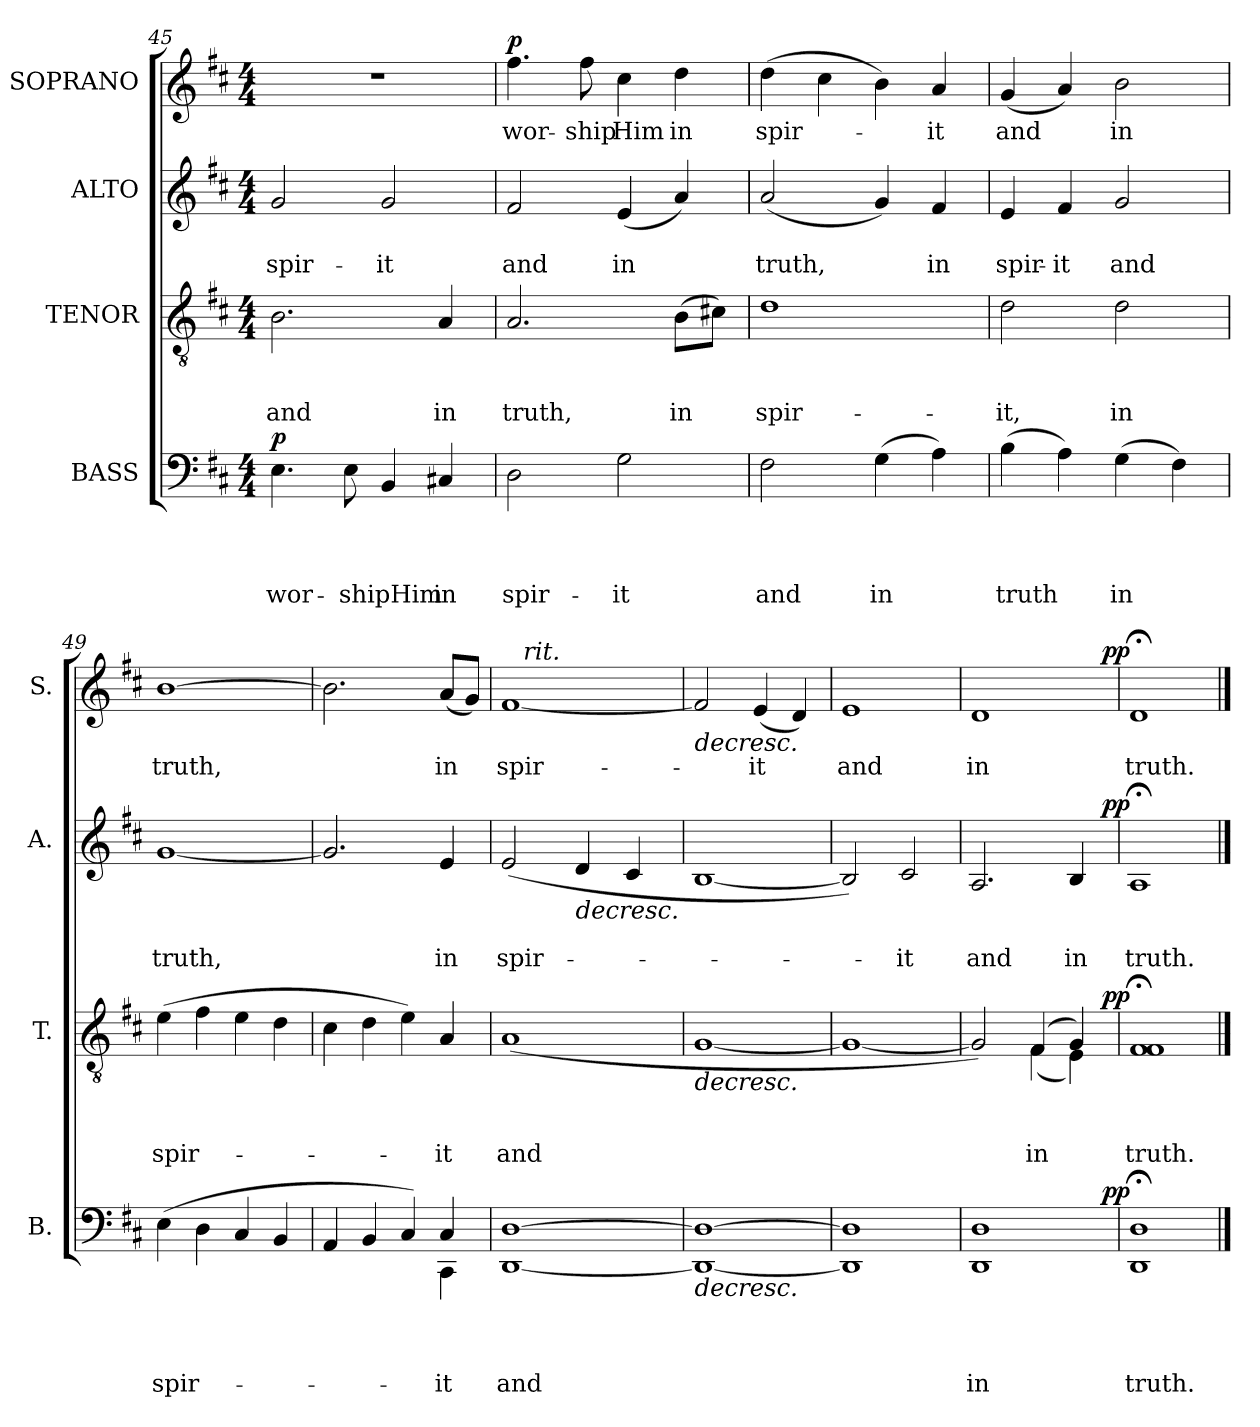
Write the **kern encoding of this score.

**kern	**text	**text	**text	**text	**dynam	**kern	**text	**text	**text	**dynam	**kern	**text	**text	**dynam	**kern	**text	**dynam
*part4	*part4	*part4	*part4	*part4	*part4	*part3	*part3	*part3	*part3	*part3	*part2	*part2	*part2	*part2	*part1	*part1	*part1
*staff4	*staff4	*staff4	*staff4	*staff4	*staff4	*staff3	*staff3	*staff3	*staff3	*staff3	*staff2	*staff2	*staff2	*staff2	*staff1	*staff1	*staff1
*I"BASS	*	*	*	*	*	*I"TENOR	*	*	*	*	*I"ALTO	*	*	*	*I"SOPRANO	*	*
*I'B.	*	*	*	*	*	*I'T.	*	*	*	*	*I'A.	*	*	*	*I'S.	*	*
*clefF4	*	*	*	*	*	*clefGv2	*	*	*	*	*clefG2	*	*	*	*clefG2	*	*
*k[f#c#]	*	*	*	*	*	*k[f#c#]	*	*	*	*	*k[f#c#]	*	*	*	*k[f#c#]	*	*
*D:	*	*	*	*	*	*D:	*	*	*	*	*D:	*	*	*	*D:	*	*
*M4/4	*	*	*	*	*	*M4/4	*	*	*	*	*M4/4	*	*	*	*M4/4	*	*
=45	=45	=45	=45	=45	=45	=45	=45	=45	=45	=45	=45	=45	=45	=45	=45	=45	=45
!	!	!	!	!LO:LY:b	!LO:DY:a	!	!	!	!LO:LY:b	!	!	!	!LO:LY:b	!	!	!	!
4.E\	.	.	.	wor-	p	2.B\	.	.	and	.	2g/	.	spir-	.	1r	.	.
!	!	!	!	!LO:LY:b	!	!	!	!	!	!	!	!	!	!	!	!	!
8E\	.	.	.	-shipHim	.	.	.	.	.	.	.	.	.	.	.	.	.
!	!	!	!	!	!	!	!	!	!	!	!	!	!LO:LY:b	!	!	!	!
4BB/	.	.	.	.	.	.	.	.	.	.	2g/	.	-it	.	.	.	.
!	!	!	!	!LO:LY:b	!	!	!	!	!LO:LY:b	!	!	!	!	!	!	!	!
4C#X/	.	.	.	in	.	4A/	.	.	in	.	.	.	.	.	.	.	.
=46	=46	=46	=46	=46	=46	=46	=46	=46	=46	=46	=46	=46	=46	=46	=46	=46	=46
!	!	!	!	!LO:LY:b	!	!	!	!	!LO:LY:b	!	!	!	!LO:LY:b	!	!	!LO:LY:b	!LO:DY:a
2D\	.	.	.	spir-	.	2.A/	.	.	truth,	.	2f#/	.	and	.	4.ff#\	wor-	p
!	!	!	!	!	!	!	!	!	!	!	!	!	!	!	!	!LO:LY:b	!
.	.	.	.	.	.	.	.	.	.	.	.	.	.	.	8ff#\	-ship	.
!	!	!	!	!LO:LY:b	!	!	!	!	!	!	!	!	!LO:LY:b	!	!	!LO:LY:b	!
2G\	.	.	.	-it	.	.	.	.	.	.	(<4e/	.	in	.	4cc#\	Him	.
!	!	!	!	!	!	!	!	!	!LO:LY:b	!	!	!	!	!	!	!LO:LY:b	!
.	.	.	.	.	.	(>8B\L	.	.	in	.	4a/)	.	.	.	4dd\	in	.
.	.	.	.	.	.	8c#X\J)	.	.	.	.	.	.	.	.	.	.	.
=47	=47	=47	=47	=47	=47	=47	=47	=47	=47	=47	=47	=47	=47	=47	=47	=47	=47
!	!	!	!	!LO:LY:b	!	!	!	!	!LO:LY:b	!	!	!	!LO:LY:b	!	!	!LO:LY:b	!
2F#\	.	.	.	and	.	1d	.	.	spir-	.	(<2a/	.	truth,	.	(>4dd\	spir-	.
.	.	.	.	.	.	.	.	.	.	.	.	.	.	.	4cc#\	.	.
!	!	!	!	!LO:LY:b	!	!	!	!	!	!	!	!	!	!	!	!	!
(>4G\	.	.	.	in	.	.	.	.	.	.	4g/)	.	.	.	4b\)	.	.
!	!	!	!	!	!	!	!	!	!	!	!	!	!LO:LY:b	!	!	!LO:LY:b	!
4A\)	.	.	.	.	.	.	.	.	.	.	4f#/	.	in	.	4a/	-it	.
!!LO:LB:g=z
=48	=48	=48	=48	=48	=48	=48	=48	=48	=48	=48	=48	=48	=48	=48	=48	=48	=48
!	!	!	!	!LO:LY:b	!	!	!	!	!LO:LY:b	!	!	!	!LO:LY:b	!	!	!LO:LY:b	!
(>4B\	.	.	.	truth	.	2d\	.	.	-it,	.	4e/	.	spir-	.	(<4g/	and	.
!	!	!	!	!	!	!	!	!	!	!	!	!	!LO:LY:b:rj	!	!	!	!
4A\)	.	.	.	.	.	.	.	.	.	.	4f#/	.	-it	.	4a/)	.	.
!	!	!	!	!LO:LY:b	!	!	!	!	!LO:LY:b	!	!	!	!LO:LY:b	!	!	!LO:LY:b	!
(>4G\	.	.	.	in	.	2d\	.	.	in	.	2g/	.	and	.	2b\	in	.
4F#\)	.	.	.	.	.	.	.	.	.	.	.	.	.	.	.	.	.
=49	=49	=49	=49	=49	=49	=49	=49	=49	=49	=49	=49	=49	=49	=49	=49	=49	=49
!	!	!	!	!LO:LY:b	!	!	!	!	!LO:LY:b	!	!	!	!LO:LY:b	!	!	!LO:LY:b	!
(>4E\	.	.	.	spir-	.	(>4e\	.	.	spir-	.	[<1g	.	truth,	.	[>1b	truth,	.
4D\	.	.	.	.	.	4f#\	.	.	.	.	.	.	.	.	.	.	.
4C#/	.	.	.	.	.	4e\	.	.	.	.	.	.	.	.	.	.	.
4BB/	.	.	.	.	.	4d\	.	.	.	.	.	.	.	.	.	.	.
=50	=50	=50	=50	=50	=50	=50	=50	=50	=50	=50	=50	=50	=50	=50	=50	=50	=50
*^	*	*	*	*	*	*	*	*	*	*	*	*	*	*	*	*	*
4AA/	2.ryy	.	.	.	.	.	4c#\	.	.	.	.	2.g/]	.	.	.	2.b\]	.	.
4BB/	.	.	.	.	.	.	4d\	.	.	.	.	.	.	.	.	.	.	.
4C#/)	.	.	.	.	.	.	4e\)	.	.	.	.	.	.	.	.	.	.	.
!	!	!	!	!	!LO:LY:b	!	!	!	!	!LO:LY:b	!	!	!	!LO:LY:b	!	!	!LO:LY:b	!
4C#/	4CC#\	.	.	.	-it	.	4A/	.	.	-it	.	4e/	.	in	.	(<8a/L	in	.
.	.	.	.	.	.	.	.	.	.	.	.	.	.	.	.	8g/J)	.	.
*v	*v	*	*	*	*	*	*	*	*	*	*	*	*	*	*	*	*	*
=51	=51	=51	=51	=51	=51	=51	=51	=51	=51	=51	=51	=51	=51	=51	=51	=51	=51
!	!	!	!	!LO:LY:b	!	!	!	!	!LO:LY:b	!	!	!	!LO:LY:b	!	!	!LO:LY:b	!
*	*	*	*	*	*	*	*	*	*	*	*	*	*	*	*^	*	*
[<1DD [>1D	.	.	.	and	.	(<1A	.	.	and	.	(<2e/	.	spir-	.	[<1f#	16.ryy	spir-	.
!	!	!	!	!	!	!	!	!	!	!	!	!	!	!	!	!LO:TX:a:i:t=rit.	!	!
.	.	.	.	.	.	.	.	.	.	.	.	.	.	.	.	2ryy	.	.
!	!	!	!	!	!	!	!	!	!	!	!	!	!	!LO:HP:b	!	!	!	!
.	.	.	.	.	.	.	.	.	.	.	4d/	.	.	>	.	.	.	.
.	.	.	.	.	.	.	.	.	.	.	.	.	.	.	.	4ryy	.	.
.	.	.	.	.	.	.	.	.	.	.	4c#/	.	.	.	.	.	.	.
.	.	.	.	.	.	.	.	.	.	.	.	.	.	.	.	8ryy	.	.
.	.	.	.	.	.	.	.	.	.	.	.	.	.	.	.	32ryy	.	.
=52	=52	=52	=52	=52	=52	=52	=52	=52	=52	=52	=52	=52	=52	=52	=52	=52	=52	=52
!	!	!	!	!	!LO:HP:b	!	!	!	!	!LO:HP:b	!	!	!	!	!	!	!	!LO:HP:b
*	*	*	*	*	*	*	*	*	*	*	*	*	*	*	*v	*v	*	*
1DD_ 1D_	.	.	.	.	>	[<1G	.	.	.	>	[<1B	.	.	.	2f#/]	.	>
!	!	!	!	!	!	!	!	!	!	!	!	!	!	!	!	!LO:LY:b	!
.	.	.	.	.	.	.	.	.	.	.	.	.	.	.	(<4e/	-it	.
.	.	.	.	.	.	.	.	.	.	.	.	.	.	.	4d/)	.	.
=53	=53	=53	=53	=53	=53	=53	=53	=53	=53	=53	=53	=53	=53	=53	=53	=53	=53
!	!	!	!	!	!	!	!	!	!	!	!	!	!	!	!	!LO:LY:b	!
1DD] 1D]	.	.	.	.	.	1G_	.	.	.	.	2B/])	.	.	.	1e	and	.
!	!	!	!	!	!	!	!	!	!	!	!	!	!LO:LY:b	!	!	!	!
.	.	.	.	.	.	.	.	.	.	.	2c#/	.	-it	.	.	.	.
=54	=54	=54	=54	=54	=54	=54	=54	=54	=54	=54	=54	=54	=54	=54	=54	=54	=54
!	!	!	!	!LO:LY:b	!	!	!	!	!	!	!	!	!LO:LY:b	!	!	!LO:LY:b	!
*^	*	*	*	*	*	*^	*	*	*	*	*^	*	*	*	*^	*	*
*	*	*	*	*	*	*	*	*^	*	*	*	*	*	*	*	*	*	*	*	*	*
1DD 1D	2...ryy	.	.	.	in	.	2G/])	2ryy	2...ryy	.	.	.	.	2.A/	2...ryy	.	and	.	1d	2...ryy	in	.
!	!	!	!	!	!	!	!	!	!	!	!	!LO:LY:b	!	!	!	!	!	!	!	!	!	!
.	.	.	.	.	.	.	(4F#/	(<4F#\	.	.	.	in	.	.	.	.	.	.	.	.	.	.
!	!	!	!	!	!	!	!	!	!	!	!	!	!	!	!	!	!LO:LY:b	!	!	!	!	!
.	.	.	.	.	.	.	4G/)	4E\)	.	.	.	.	.	4B/	.	.	in	.	.	.	.	.
!	!	!	!	!	!	!LO:DY:a	!	!	!	!	!	!	!LO:DY:a	!	!	!	!	!LO:DY:a	!	!	!	!LO:DY:a
.	16ryy	.	.	.	.	pp	.	.	16ryy	.	.	.	pp	.	16ryy	.	.	pp	.	16ryy	.	pp
.	.	.	.	.	.	]	.	.	.	.	.	.	]	.	.	.	.	]	.	.	.	]
=55	=55	=55	=55	=55	=55	=55	=55	=55	=55	=55	=55	=55	=55	=55	=55	=55	=55	=55	=55	=55	=55	=55
!	!	!	!	!	!LO:LY:b	!	!	!	!	!	!	!LO:LY:b	!	!	!	!	!LO:LY:b	!	!	!	!LO:LY:b	!
*v	*v	*	*	*	*	*	*	*	*	*	*	*	*	*v	*v	*	*	*	*v	*v	*	*
*	*	*	*	*	*	*v	*v	*v	*	*	*	*	*	*	*	*	*	*	*
1DD; 1D;	.	.	.	truth.	.	1F#; 1F#;	.	.	truth.	.	1A;	.	truth.	.	1d;	truth.	.
==	==	==	==	==	==	==	==	==	==	==	==	==	==	==	==	==	==
*-	*-	*-	*-	*-	*-	*-	*-	*-	*-	*-	*-	*-	*-	*-	*-	*-	*-
